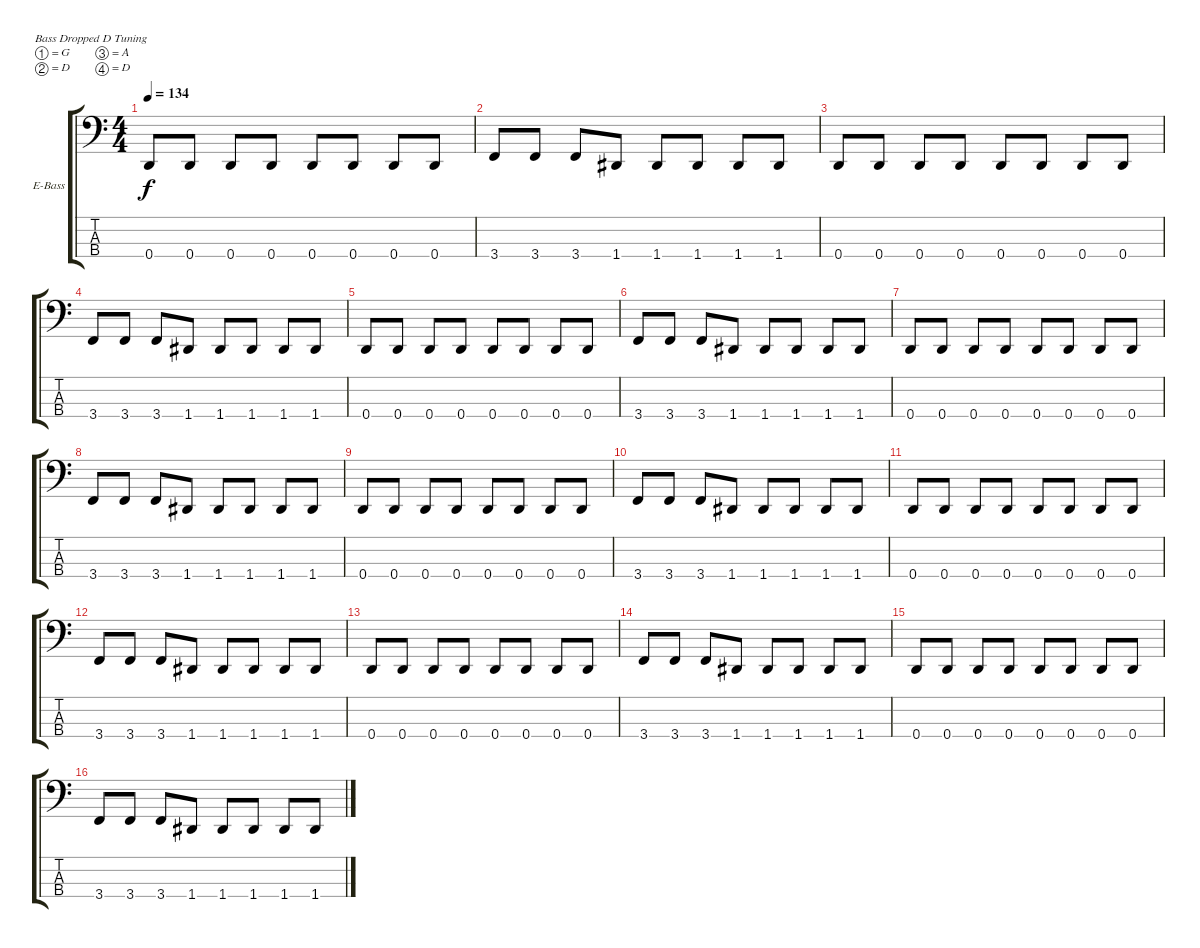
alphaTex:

\defaultSystemsLayout 4
\bracketExtendMode groupsimilarinstruments
\firstSystemTrackNameOrientation horizontal
\otherSystemsTrackNameOrientation horizontal
\track ("Electric Bass" "E-Bass") {instrument electricbassfinger}
\staff {score tabs}
\tuning (G2 D2 A1 D1)
\ts (4 4)
\tempo 134
\clef f4
\ks c
0.4.8{dy f} 0.4.8 0.4.8 0.4.8 0.4.8 0.4.8 0.4.8 0.4.8 |
3.4.8 3.4.8 3.4.8 1.4.8 1.4.8 1.4.8 1.4.8 1.4.8 |
0.4.8 0.4.8 0.4.8 0.4.8 0.4.8 0.4.8 0.4.8 0.4.8 |
3.4.8 3.4.8 3.4.8 1.4.8 1.4.8 1.4.8 1.4.8 1.4.8 |
0.4.8 0.4.8 0.4.8 0.4.8 0.4.8 0.4.8 0.4.8 0.4.8 |
3.4.8 3.4.8 3.4.8 1.4.8 1.4.8 1.4.8 1.4.8 1.4.8 |
0.4.8 0.4.8 0.4.8 0.4.8 0.4.8 0.4.8 0.4.8 0.4.8 |
3.4.8 3.4.8 3.4.8 1.4.8 1.4.8 1.4.8 1.4.8 1.4.8 |
0.4.8 0.4.8 0.4.8 0.4.8 0.4.8 0.4.8 0.4.8 0.4.8 |
3.4.8 3.4.8 3.4.8 1.4.8 1.4.8 1.4.8 1.4.8 1.4.8 |
0.4.8 0.4.8 0.4.8 0.4.8 0.4.8 0.4.8 0.4.8 0.4.8 |
3.4.8 3.4.8 3.4.8 1.4.8 1.4.8 1.4.8 1.4.8 1.4.8 |
0.4.8 0.4.8 0.4.8 0.4.8 0.4.8 0.4.8 0.4.8 0.4.8 |
3.4.8 3.4.8 3.4.8 1.4.8 1.4.8 1.4.8 1.4.8 1.4.8 |
0.4.8 0.4.8 0.4.8 0.4.8 0.4.8 0.4.8 0.4.8 0.4.8 |
3.4.8 3.4.8 3.4.8 1.4.8 1.4.8 1.4.8 1.4.8 1.4.8
